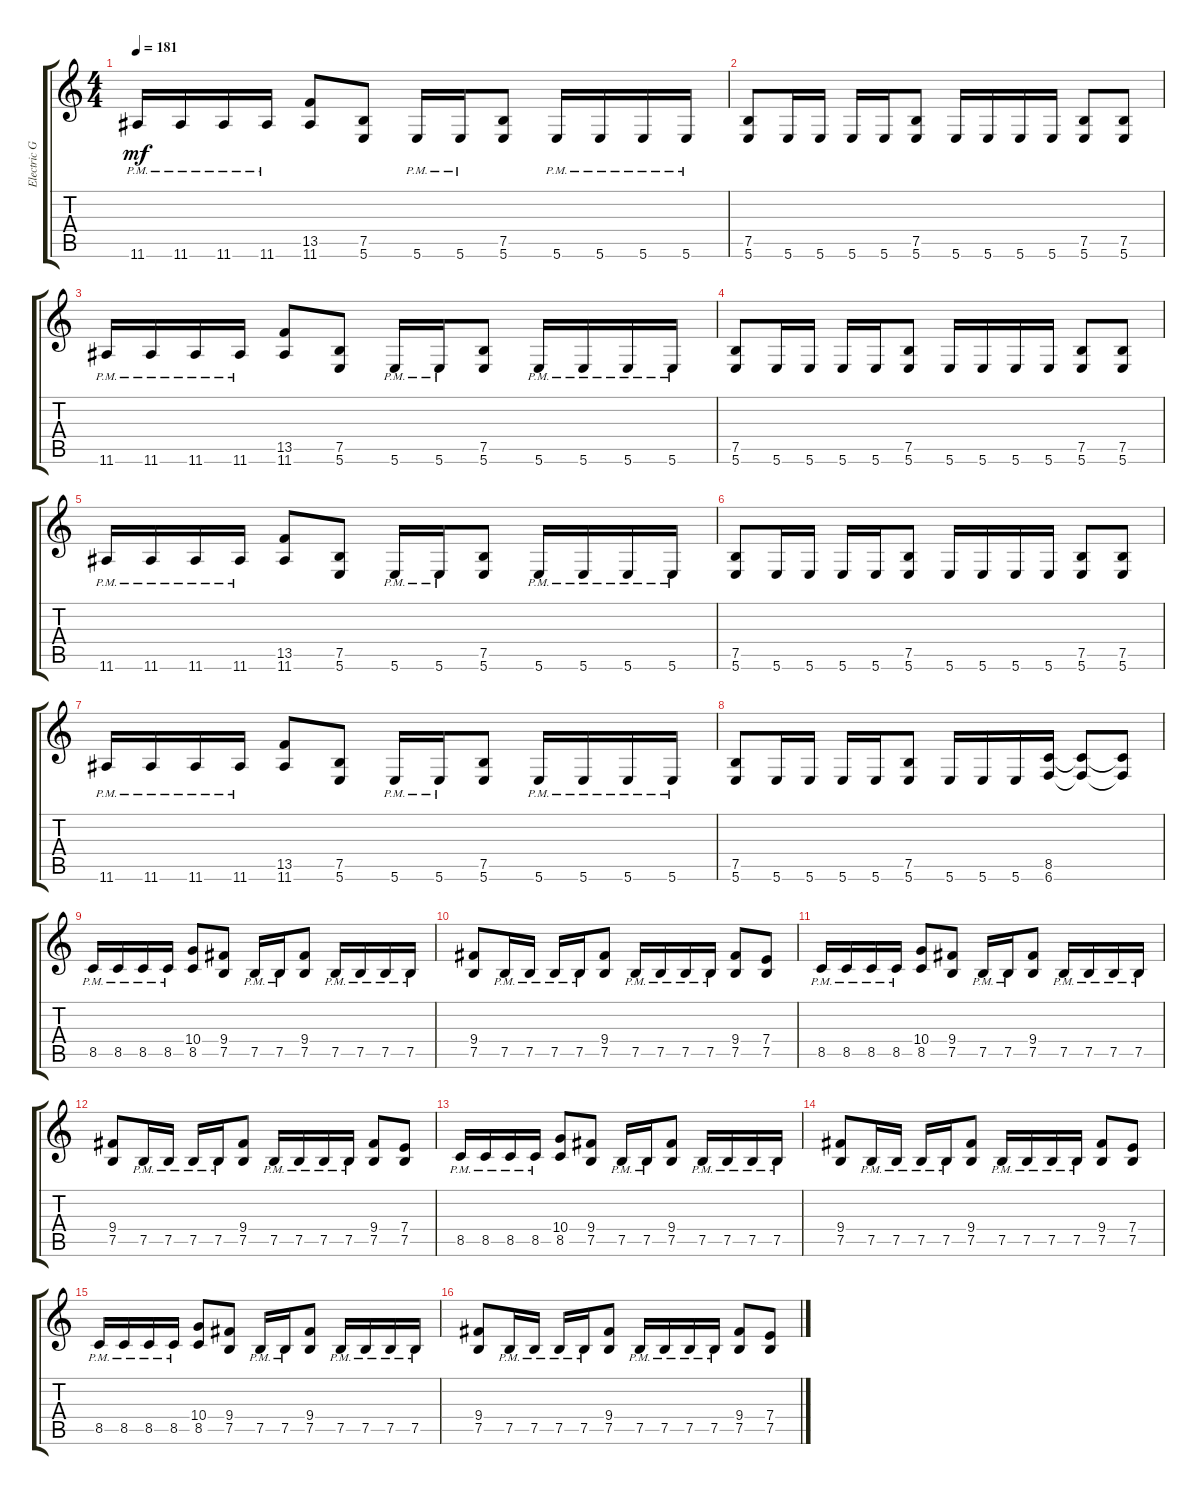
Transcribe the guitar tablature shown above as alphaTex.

\track ("Electric Guitar" "Electric G") {instrument distortionguitar}
\staff {score tabs}
\tuning (B3 Gb3 D3 A2 E2 B1) {hide}
\ts (4 4)
\tempo 181
\clef g2
\ks c
11.6{pm}.16{dy mf} 11.6{pm}.16 11.6{pm}.16 11.6{pm}.16 (13.5 11.6).8 (7.5 5.6).8 5.6{pm}.16 5.6{pm}.16 (7.5 5.6).8 5.6{pm}.16 5.6{pm}.16 5.6{pm}.16 5.6{pm}.16 |
(7.5 5.6).8 5.6.16 5.6.16 5.6.16 5.6.16 (7.5 5.6).8 5.6.16 5.6.16 5.6.16 5.6.16 (7.5 5.6).8 (7.5 5.6).8 |
11.6{pm}.16 11.6{pm}.16 11.6{pm}.16 11.6{pm}.16 (13.5 11.6).8 (7.5 5.6).8 5.6{pm}.16 5.6{pm}.16 (7.5 5.6).8 5.6{pm}.16 5.6{pm}.16 5.6{pm}.16 5.6{pm}.16 |
(7.5 5.6).8 5.6.16 5.6.16 5.6.16 5.6.16 (7.5 5.6).8 5.6.16 5.6.16 5.6.16 5.6.16 (7.5 5.6).8 (7.5 5.6).8 |
11.6{pm}.16 11.6{pm}.16 11.6{pm}.16 11.6{pm}.16 (13.5 11.6).8 (7.5 5.6).8 5.6{pm}.16 5.6{pm}.16 (7.5 5.6).8 5.6{pm}.16 5.6{pm}.16 5.6{pm}.16 5.6{pm}.16 |
(7.5 5.6).8 5.6.16 5.6.16 5.6.16 5.6.16 (7.5 5.6).8 5.6.16 5.6.16 5.6.16 5.6.16 (7.5 5.6).8 (7.5 5.6).8 |
11.6{pm}.16 11.6{pm}.16 11.6{pm}.16 11.6{pm}.16 (13.5 11.6).8 (7.5 5.6).8 5.6{pm}.16 5.6{pm}.16 (7.5 5.6).8 5.6{pm}.16 5.6{pm}.16 5.6{pm}.16 5.6{pm}.16 |
(7.5 5.6).8 5.6.16 5.6.16 5.6.16 5.6.16 (7.5 5.6).8 5.6.16 5.6.16 5.6.16 (8.5 6.6).16 (8.5{t} 6.6{t}).8 (8.5{t} 6.6{t}).8 |
8.5{pm}.16 8.5{pm}.16 8.5{pm}.16 8.5{pm}.16 (10.4 8.5).8 (9.4 7.5).8 7.5{pm}.16 7.5{pm}.16 (9.4 7.5).8 7.5{pm}.16 7.5{pm}.16 7.5{pm}.16 7.5{pm}.16 |
(9.4 7.5).8 7.5{pm}.16 7.5{pm}.16 7.5{pm}.16 7.5{pm}.16 (9.4 7.5).8 7.5{pm}.16 7.5{pm}.16 7.5{pm}.16 7.5{pm}.16 (9.4 7.5).8 (7.4 7.5).8 |
8.5{pm}.16 8.5{pm}.16 8.5{pm}.16 8.5{pm}.16 (10.4 8.5).8 (9.4 7.5).8 7.5{pm}.16 7.5{pm}.16 (9.4 7.5).8 7.5{pm}.16 7.5{pm}.16 7.5{pm}.16 7.5{pm}.16 |
(9.4 7.5).8 7.5{pm}.16 7.5{pm}.16 7.5{pm}.16 7.5{pm}.16 (9.4 7.5).8 7.5{pm}.16 7.5{pm}.16 7.5{pm}.16 7.5{pm}.16 (9.4 7.5).8 (7.4 7.5).8 |
8.5{pm}.16 8.5{pm}.16 8.5{pm}.16 8.5{pm}.16 (10.4 8.5).8 (9.4 7.5).8 7.5{pm}.16 7.5{pm}.16 (9.4 7.5).8 7.5{pm}.16 7.5{pm}.16 7.5{pm}.16 7.5{pm}.16 |
(9.4 7.5).8 7.5{pm}.16 7.5{pm}.16 7.5{pm}.16 7.5{pm}.16 (9.4 7.5).8 7.5{pm}.16 7.5{pm}.16 7.5{pm}.16 7.5{pm}.16 (9.4 7.5).8 (7.4 7.5).8 |
8.5{pm}.16 8.5{pm}.16 8.5{pm}.16 8.5{pm}.16 (10.4 8.5).8 (9.4 7.5).8 7.5{pm}.16 7.5{pm}.16 (9.4 7.5).8 7.5{pm}.16 7.5{pm}.16 7.5{pm}.16 7.5{pm}.16 |
(9.4 7.5).8 7.5{pm}.16 7.5{pm}.16 7.5{pm}.16 7.5{pm}.16 (9.4 7.5).8 7.5{pm}.16 7.5{pm}.16 7.5{pm}.16 7.5{pm}.16 (9.4 7.5).8 (7.4 7.5).8
